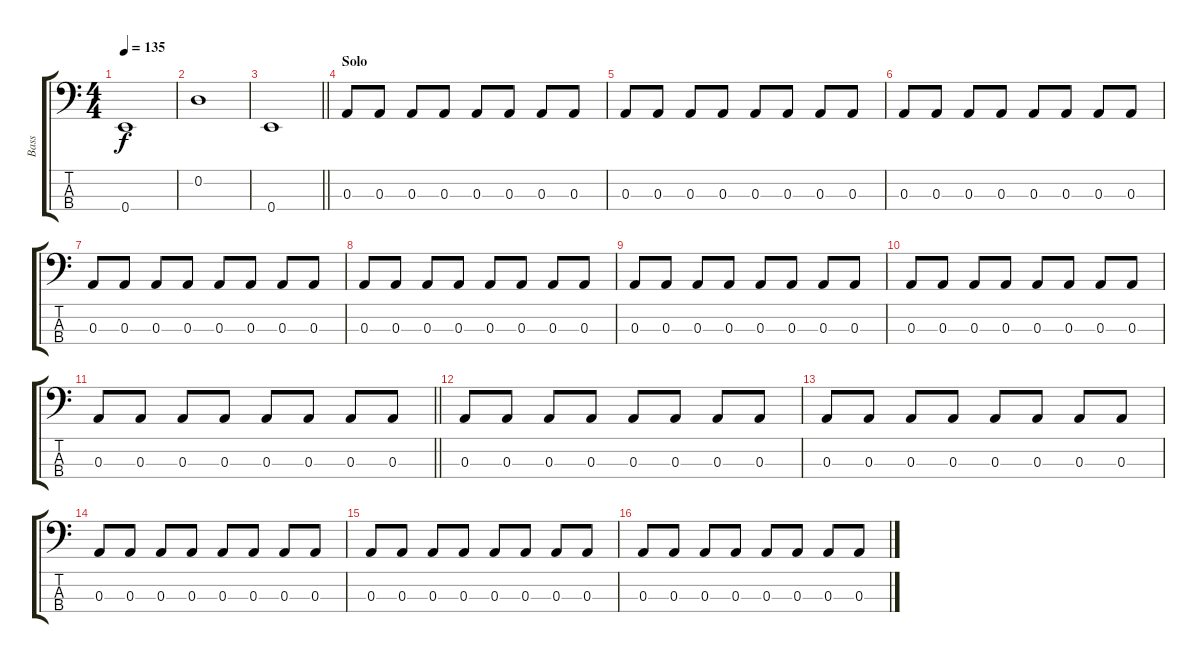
\track ("Bass" "Bass") {instrument electricbasspick}
\staff {score tabs}
\tuning (G2 D2 A1 E1) {hide}
\ts (4 4)
\tempo 135
\clef f4
\ks c
0.4.1{dy f} |
0.2.1 |
\barLineRight lightlight
0.4.1 |
\section ("" "Solo")
0.3.8 0.3.8 0.3.8 0.3.8 0.3.8 0.3.8 0.3.8 0.3.8 |
0.3.8 0.3.8 0.3.8 0.3.8 0.3.8 0.3.8 0.3.8 0.3.8 |
0.3.8 0.3.8 0.3.8 0.3.8 0.3.8 0.3.8 0.3.8 0.3.8 |
0.3.8 0.3.8 0.3.8 0.3.8 0.3.8 0.3.8 0.3.8 0.3.8 |
0.3.8 0.3.8 0.3.8 0.3.8 0.3.8 0.3.8 0.3.8 0.3.8 |
0.3.8 0.3.8 0.3.8 0.3.8 0.3.8 0.3.8 0.3.8 0.3.8 |
0.3.8 0.3.8 0.3.8 0.3.8 0.3.8 0.3.8 0.3.8 0.3.8 |
\barLineRight lightlight
0.3.8 0.3.8 0.3.8 0.3.8 0.3.8 0.3.8 0.3.8 0.3.8 |
0.3.8 0.3.8 0.3.8 0.3.8 0.3.8 0.3.8 0.3.8 0.3.8 |
0.3.8 0.3.8 0.3.8 0.3.8 0.3.8 0.3.8 0.3.8 0.3.8 |
0.3.8 0.3.8 0.3.8 0.3.8 0.3.8 0.3.8 0.3.8 0.3.8 |
0.3.8 0.3.8 0.3.8 0.3.8 0.3.8 0.3.8 0.3.8 0.3.8 |
0.3.8 0.3.8 0.3.8 0.3.8 0.3.8 0.3.8 0.3.8 0.3.8
